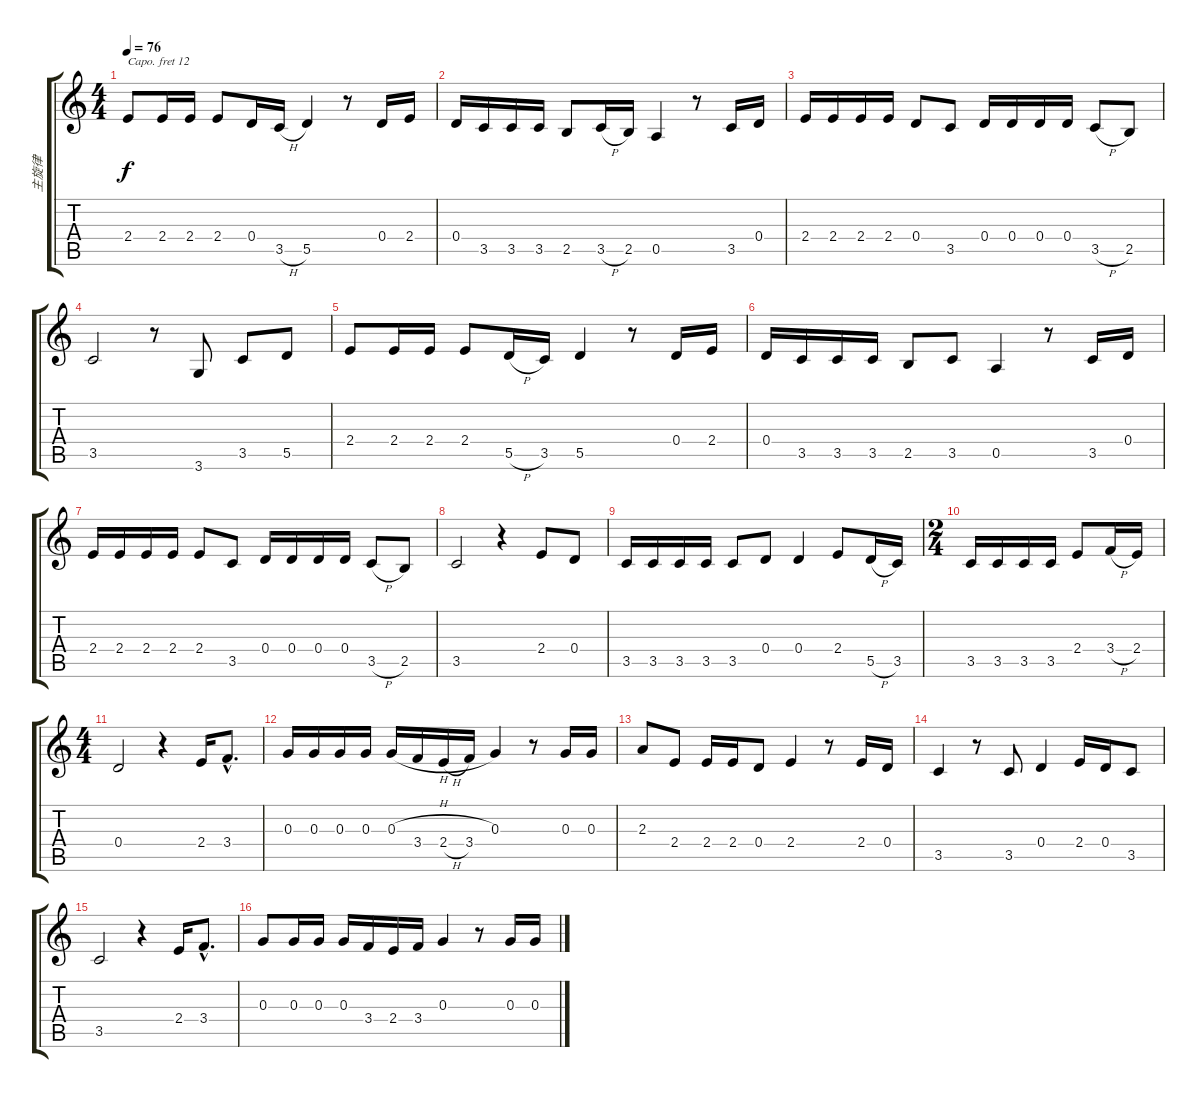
\track ("主旋律" "主旋律") {instrument fx8scifi}
\staff {score tabs}
\capo 12
\tuning (E4 B3 G3 D3 A2 E2) {hide}
\ts (4 4)
\tempo 76
\clef g2
\ks c
2.4.8{dy f} 2.4.16 2.4.16 2.4.8 0.4.16 3.5{h}.16 5.5.4 r.8 0.4.16 2.4.16 |
0.4.16 3.5.16 3.5.16 3.5.16 2.5.8 3.5{h}.16 2.5.16 0.5.4 r.8 3.5.16 0.4.16 |
2.4.16 2.4.16 2.4.16 2.4.16 0.4.8 3.5.8 0.4.16 0.4.16 0.4.16 0.4.16 3.5{h}.8 2.5.8 |
3.5.2 r.8 3.6.8 3.5.8 5.5.8 |
2.4.8 2.4.16 2.4.16 2.4.8 5.5{h}.16 3.5.16 5.5.4 r.8 0.4.16 2.4.16 |
0.4.16 3.5.16 3.5.16 3.5.16 2.5.8 3.5.8 0.5.4 r.8 3.5.16 0.4.16 |
2.4.16 2.4.16 2.4.16 2.4.16 2.4.8 3.5.8 0.4.16 0.4.16 0.4.16 0.4.16 3.5{h}.8 2.5.8 |
3.5.2 r.4 2.4.8 0.4.8 |
3.5.16 3.5.16 3.5.16 3.5.16 3.5.8 0.4.8 0.4.4 2.4.8 5.5{h}.16 3.5.16 |
\ts (2 4)
3.5.16 3.5.16 3.5.16 3.5.16 2.4.8 3.4{h}.16 2.4.16 |
\ts (4 4)
0.4.2 r.4 2.4.16 3.4{hac}.8{d} |
0.3.16 0.3.16 0.3.16 0.3.16 0.3{h}.16 3.4.16 2.4{h}.16 3.4.16 0.3.4 r.8 0.3.16 0.3.16 |
2.3.8 2.4.8 2.4.16 2.4.16 0.4.8 2.4.4 r.8 2.4.16 0.4.16 |
3.5.4 r.8 3.5.8 0.4.4 2.4.16 0.4.16 3.5.8 |
3.5.2 r.4 2.4.16 3.4{hac}.8{d} |
0.3.8 0.3.16 0.3.16 0.3.16 3.4.16 2.4.16 3.4.16 0.3.4 r.8 0.3.16 0.3.16
